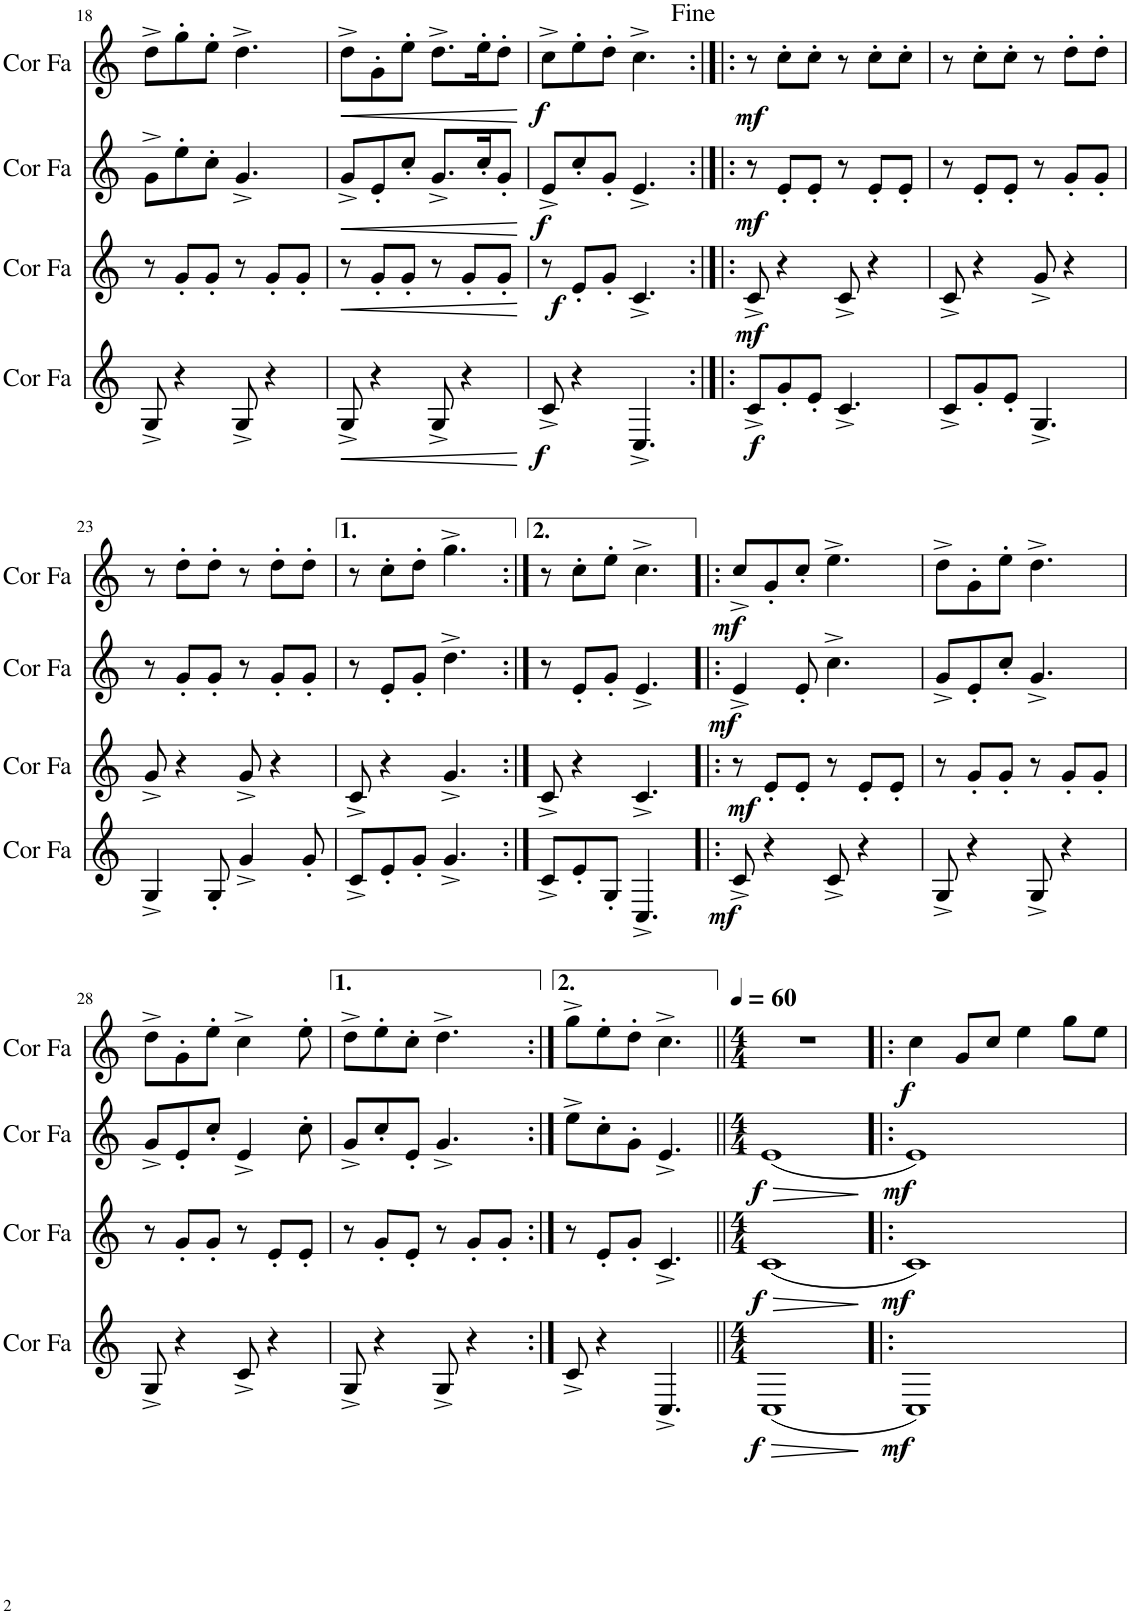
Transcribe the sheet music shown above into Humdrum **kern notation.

**kern	**dynam	**kern	**dynam	**kern	**dynam	**kern	**dynam
*part4	*part4	*part3	*part3	*part2	*part2	*part1	*part1
*staff4	*staff4	*staff3	*staff3	*staff2	*staff2	*staff1	*staff1
*I"Cor en Fa	*	*I"Cor en Fa	*	*I"Cor en Fa	*	*I"Cor en Fa	*
*I'Cor Fa	*	*I'Cor Fa	*	*I'Cor Fa	*	*I'Cor Fa	*
!!LO:PB:g=z
*clefG2	*	*clefG2	*	*clefG2	*	*clefG2	*
*Trd4c7	*	*Trd4c7	*	*Trd4c7	*	*Trd4c7	*
*k[]	*	*k[]	*	*k[]	*	*k[]	*
*M6/8	*	*M6/8	*	*M6/8	*	*M6/8	*
=18	=18	=18	=18	=18	=18	=18	=18
8G^/	.	8r	.	8g^\L	.	8dd^\L	.
4r	.	8g'/L	.	8ee'\	.	8gg'\	.
.	.	8g'/J	.	8cc'\J	.	8ee'\J	.
8G^/	.	8r	.	4.g^/	.	4.dd^\	.
4r	.	8g'/L	.	.	.	.	.
.	.	8g'/J	.	.	.	.	.
=19	=19	=19	=19	=19	=19	=19	=19
!	!LO:HP:b	!	!LO:HP:b	!	!LO:HP:b	!	!LO:HP:b
8G^/	<	8r	<	8g^/L	<	8dd^\L	<
4r	.	8g'/L	.	8e'/	.	8g'\	.
.	.	8g'/J	.	8cc'/J	.	8ee'\J	.
8G^/	.	8r	.	8.g^/L	.	8.dd^\L	.
4r	.	8g'/L	.	.	.	.	.
.	.	.	.	16cc'/K	.	16ee'\K	.
.	.	8g'/J	.	8g'/J	.	8dd'\J	.
.	[	.	[	.	[	.	[
=20	=20	=20	=20	=20	=20	=20	=20
!	!LO:DY:b	!	!LO:DY:b	!	!LO:DY:b	!	!LO:DY:b
8c^/	f	8r	f	8e^/L	f	8cc^\L	f
4r	.	8e'/L	.	8cc'/	.	8ee'\	.
.	.	8g'/J	.	8g'/J	.	8dd'\J	.
4.C^/	.	4.c^/	.	4.e^/	.	4.cc^\	.
=21:|!|:	=21:|!|:	=21:|!|:	=21:|!|:	=21:|!|:	=21:|!|:	=21:|!|:	=21:|!|:
!	!LO:DY:b	!	!LO:DY:b	!	!LO:DY:b	!	!LO:DY:b
8c^/L	f	8c^/	mf	8r	mf	8r	mf
8g'/	.	4r	.	8e'/L	.	8cc'\L	.
8e'/J	.	.	.	8e'/J	.	8cc'\J	.
4.c^/	.	8c^/	.	8r	.	8r	.
.	.	4r	.	8e'/L	.	8cc'\L	.
.	.	.	.	8e'/J	.	8cc'\J	.
=22	=22	=22	=22	=22	=22	=22	=22
8c^/L	.	8c^/	.	8r	.	8r	.
8g'/	.	4r	.	8e'/L	.	8cc'\L	.
8e'/J	.	.	.	8e'/J	.	8cc'\J	.
4.G^/	.	8g^/	.	8r	.	8r	.
.	.	4r	.	8g'/L	.	8dd'\L	.
.	.	.	.	8g'/J	.	8dd'\J	.
!!LO:LB:g=z
=23	=23	=23	=23	=23	=23	=23	=23
4G^/	.	8g^/	.	8r	.	8r	.
.	.	4r	.	8g'/L	.	8dd'\L	.
8G'/	.	.	.	8g'/J	.	8dd'\J	.
4g^/	.	8g^/	.	8r	.	8r	.
.	.	4r	.	8g'/L	.	8dd'\L	.
8g'/	.	.	.	8g'/J	.	8dd'\J	.
=24	=24	=24	=24	=24	=24	=24	=24
8c^/L	.	8c^/	.	8r	.	8r	.
8e'/	.	4r	.	8e'/L	.	8cc'\L	.
8g'/J	.	.	.	8g'/J	.	8dd'\J	.
4.g^/	.	4.g^/	.	4.dd^\	.	4.gg^\	.
=25:|!	=25:|!	=25:|!	=25:|!	=25:|!	=25:|!	=25:|!	=25:|!
8c^/L	.	8c^/	.	8r	.	8r	.
8e'/	.	4r	.	8e'/L	.	8cc'\L	.
8G'/J	.	.	.	8g'/J	.	8ee'\J	.
4.C^/	.	4.c^/	.	4.e^/	.	4.cc^\	.
=26!|:	=26!|:	=26!|:	=26!|:	=26!|:	=26!|:	=26!|:	=26!|:
!	!LO:DY:b	!	!LO:DY:b	!	!LO:DY:b	!	!LO:DY:b
8c^/	mf	8r	mf	4e^/	mf	8cc^/L	mf
4r	.	8e'/L	.	.	.	8g'/	.
.	.	8e'/J	.	8e'/	.	8cc'/J	.
8c^/	.	8r	.	4.cc^\	.	4.ee^\	.
4r	.	8e'/L	.	.	.	.	.
.	.	8e'/J	.	.	.	.	.
=27	=27	=27	=27	=27	=27	=27	=27
8G^/	.	8r	.	8g^/L	.	8dd^\L	.
4r	.	8g'/L	.	8e'/	.	8g'\	.
.	.	8g'/J	.	8cc'/J	.	8ee'\J	.
8G^/	.	8r	.	4.g^/	.	4.dd^\	.
4r	.	8g'/L	.	.	.	.	.
.	.	8g'/J	.	.	.	.	.
!!LO:LB:g=z
=28	=28	=28	=28	=28	=28	=28	=28
8G^/	.	8r	.	8g^/L	.	8dd^\L	.
4r	.	8g'/L	.	8e'/	.	8g'\	.
.	.	8g'/J	.	8cc'/J	.	8ee'\J	.
8c^/	.	8r	.	4e^/	.	4cc^\	.
4r	.	8e'/L	.	.	.	.	.
.	.	8e'/J	.	8cc'\	.	8ee'\	.
=29	=29	=29	=29	=29	=29	=29	=29
8G^/	.	8r	.	8g^/L	.	8dd^\L	.
4r	.	8g'/L	.	8cc'/	.	8ee'\	.
.	.	8e'/J	.	8e'/J	.	8cc'\J	.
8G^/	.	8r	.	4.g^/	.	4.dd^\	.
4r	.	8g'/L	.	.	.	.	.
.	.	8g'/J	.	.	.	.	.
=30:|!	=30:|!	=30:|!	=30:|!	=30:|!	=30:|!	=30:|!	=30:|!
8c^/	.	8r	.	8ee^\L	.	8gg^\L	.
4r	.	8e'/L	.	8cc'\	.	8ee'\	.
.	.	8g'/J	.	8g'\J	.	8dd'\J	.
4.C^/	.	4.c^/	.	4.e^/	.	4.cc^\	.
=31||	=31||	=31||	=31||	=31||	=31||	=31||	=31||
*M4/4	*	*M4/4	*	*M4/4	*	*M4/4	*
*	*	*	*	*	*	*MM60	*
!	!LO:HP:b	!	!LO:HP:b	!	!LO:HP:b	!	!
!	!LO:DY:n=1:b	!	!LO:DY:n=1:b	!	!LO:DY:n=1:b	!	!
(1C	> f	(1c	> f	(1e	> f	1r	.
.	]	.	]	.	]	.	.
=32!|:	=32!|:	=32!|:	=32!|:	=32!|:	=32!|:	=32!|:	=32!|:
!	!LO:DY:b	!	!LO:DY:b	!	!LO:DY:b	!	!LO:DY:b
1C)	mf	1c)	mf	1e)	mf	4cc\	f
.	.	.	.	.	.	8g/L	.
.	.	.	.	.	.	8cc/J	.
.	.	.	.	.	.	4ee\	.
.	.	.	.	.	.	8gg\L	.
.	.	.	.	.	.	8ee\J	.
=	=	=	=	=	=	=	=
*-	*-	*-	*-	*-	*-	*-	*-
